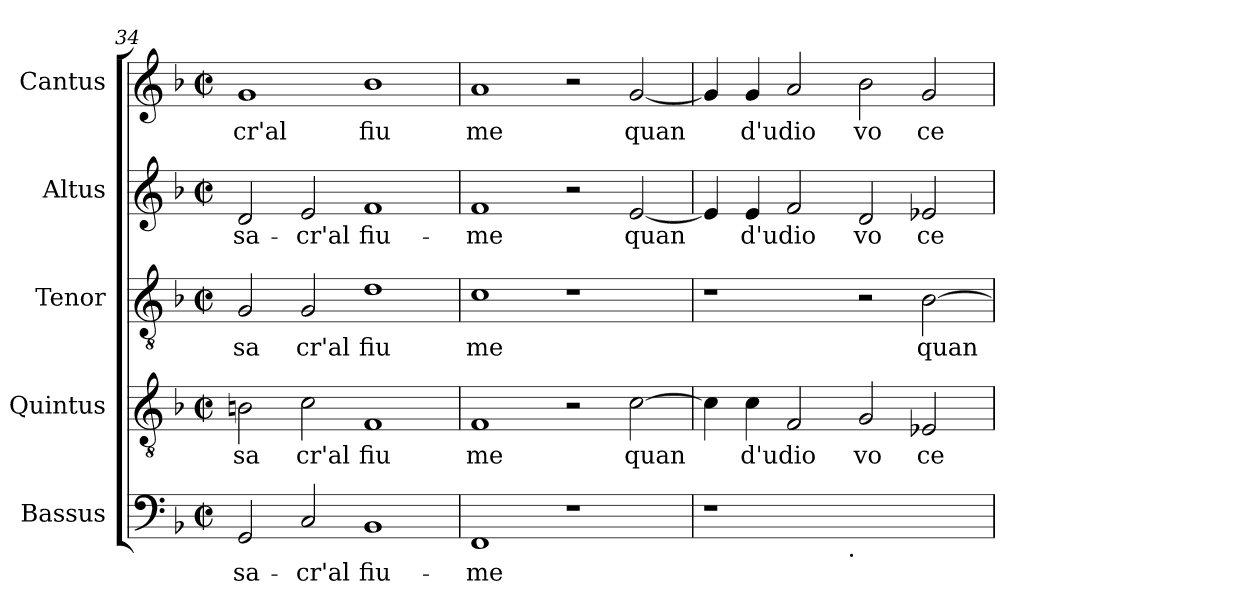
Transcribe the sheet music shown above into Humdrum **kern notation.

**kern	**text	**kern	**text	**kern	**text	**kern	**text	**kern	**text
*part5	*part5	*part4	*part4	*part3	*part3	*part2	*part2	*part1	*part1
*staff5	*staff5	*staff4	*staff4	*staff3	*staff3	*staff2	*staff2	*staff1	*staff1
*I"Bassus	*	*I"Quintus	*	*I"Tenor	*	*I"Altus	*	*I"Cantus	*
*clefF4	*	*clefGv2	*	*clefGv2	*	*clefG2	*	*clefG2	*
*k[b-]	*	*k[b-]	*	*k[b-]	*	*k[b-]	*	*k[b-]	*
*F:	*	*F:	*	*F:	*	*F:	*	*F:	*
*M2/2	*	*M2/2	*	*M2/2	*	*M2/2	*	*M2/2	*
*met(c|)	*	*met(c|)	*	*met(c|)	*	*met(c|)	*	*met(c|)	*
=34	=34	=34	=34	=34	=34	=34	=34	=34	=34
!	!LO:LY:b	!	!LO:LY:b:cj	!	!LO:LY:b	!	!LO:LY:b	!	!LO:LY:b:cj
2GG/	sa-	2Bn\	sa	2G/	sa	2d/	sa-	1g	cr'al
!	!LO:LY:b	!	!LO:LY:b:cj	!	!LO:LY:b	!	!LO:LY:b	!	!
2C/	-cr'al	2c\	cr'al	2G/	cr'al	2e/	-cr'al	.	.
!	!LO:LY:b	!	!LO:LY:b:cj	!	!LO:LY:b	!	!LO:LY:b	!	!LO:LY:b:cj
1BB-	fiu-	1F	fiu	1d	fiu	1f	fiu-	1b-	fiu
=35	=35	=35	=35	=35	=35	=35	=35	=35	=35
!	!LO:LY:b	!	!LO:LY:b:cj	!	!LO:LY:b	!	!LO:LY:b	!	!LO:LY:b:cj
1FF	-me	1F	me	1c	me	1f	-me	1a	me
1r	.	2r	.	1r	.	2r	.	2r	.
!	!	!	!LO:LY:b:cj	!	!	!	!LO:LY:b	!	!LO:LY:b:cj
.	.	[<2c\	quan	.	.	[<2e/	quan-	[<2g/	quan
!!LO:LB:g=z
=36	=36	=36	=36	=36	=36	=36	=36	=36	=36
!	!	!	!LO:LY:b:cj	!	!	!	!LO:LY:b	!	!LO:LY:b:cj
*^	*	*	*	*	*	*	*	*	*
1r	2ryy	.	4c\]	.	1r	.	4e/]	--	4g/]	.
!	!	!	!	!LO:LY:b:cj	!	!	!	!LO:LY:b	!	!LO:LY:b:cj
.	.	.	4c\	d'udio	.	.	4e/	-d'udio	4g/	d'udio
!	!	!	!	!LO:LY:b:cj	!	!	!	!LO:LY:b	!	!LO:LY:b:cj
.	4...ryy	.	2F/	.	.	.	2f/	.	2a/	.
!	!LO:TX:b:t=.	!	!	!	!	!	!	!	!	!
.	1ryy	.	.	.	.	.	.	.	.	.
!	!	!	!	!LO:LY:b:cj	!	!	!	!LO:LY:b	!	!LO:LY:b:cj
1ryy	.	.	2G/	vo	2r	.	2d/	vo	2b-\	vo
!	!	!	!	!LO:LY:b:cj	!	!LO:LY:b	!	!LO:LY:b	!	!LO:LY:b:cj
.	.	.	2E-X/	ce	[>2B-\	quan-	2e-X/	ce	2g/	ce
.	32ryy	.	.	.	.	.	.	.	.	.
*v	*v	*	*	*	*	*	*	*	*	*
=	=	=	=	=	=	=	=	=	=
*-	*-	*-	*-	*-	*-	*-	*-	*-	*-
